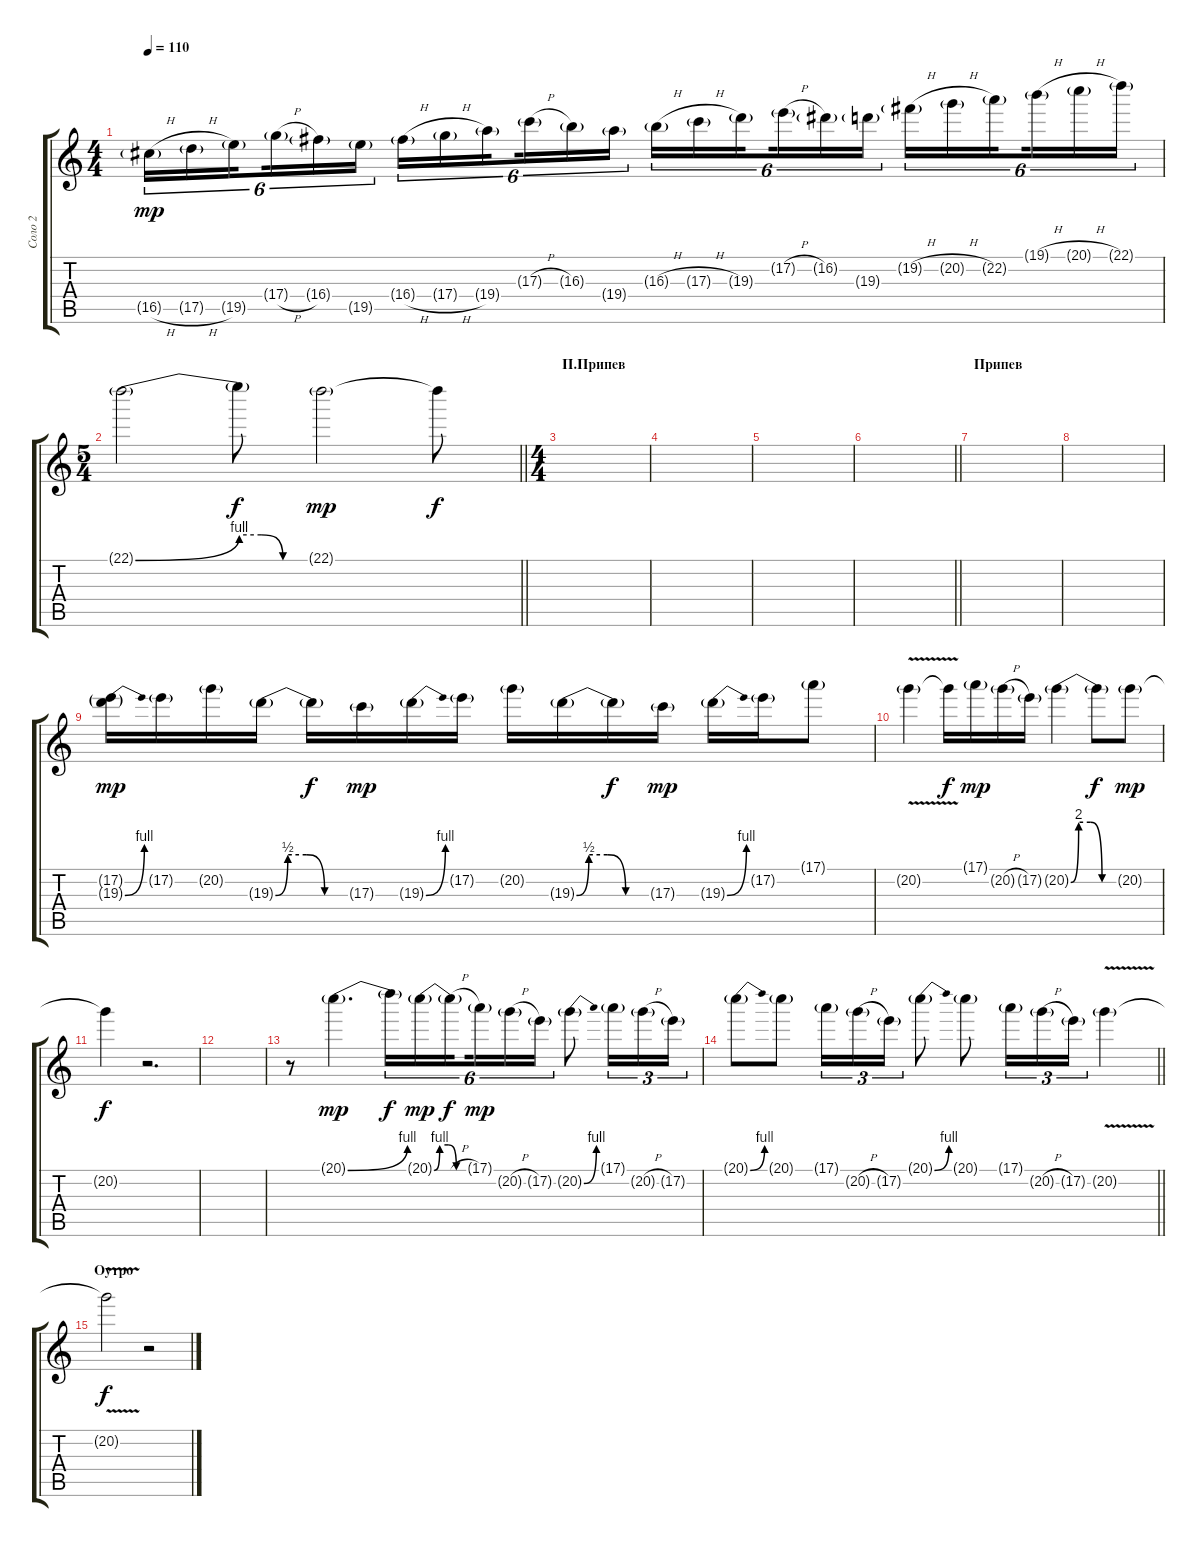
\track ("Соло 2" "Соло 2") {instrument overdrivenguitar}
\staff {score tabs}
\tuning (E4 B3 G3 D3 A2 E2) {hide}
\ts (4 4)
\tempo 110
\clef g2
\ks c
16.5{h g}.16{tu (6 4) dy mp} 17.5{h g}.16{tu (6 4)} 19.5{g}.16{tu (6 4) beam splitsecondary} 17.4{h g}.16{tu (6 4)} 16.4{g}.16{tu (6 4)} 19.5{g}.16{tu (6 4)} 16.4{h g}.16{tu (6 4)} 17.4{h g}.16{tu (6 4)} 19.4{g}.16{tu (6 4) beam splitsecondary} 17.3{h g}.16{tu (6 4)} 16.3{g}.16{tu (6 4)} 19.4{g}.16{tu (6 4)} 16.3{h g}.16{tu (6 4)} 17.3{h g}.16{tu (6 4)} 19.3{g}.16{tu (6 4) beam splitsecondary} 17.2{h g}.16{tu (6 4)} 16.2{g}.16{tu (6 4)} 19.3{g}.16{tu (6 4)} 19.2{h g}.16{tu (6 4)} 20.2{h g}.16{tu (6 4)} 22.2{g}.16{tu (6 4) beam splitsecondary} 19.1{h g}.16{tu (6 4)} 20.1{h g}.16{tu (6 4)} 22.1{g}.16{tu (6 4)} |
\ts (5 4)
\barLineRight lightlight
22.1{be (bend 0 0 60 4) g}.2 22.1{be (custom 0 4 20 4 40 0 60 0) t}.8{dy f} 22.1{g}.2{dy mp} 22.1{t}.8{dy f} |
\ts (4 4)
\section ("" "П.Припев")
|
|
|
\barLineRight lightlight
|
\section ("" "Припев")
|
|
(17.2{g} 19.3{be (bend 0 0 60 4) g}).16{dy mp} 17.2{g}.16 20.2{g}.16 19.3{be (custom 0 0 10 2 25 2 40 0 60 0) g}.16 19.3{t}.16{dy f} 17.3{g}.16{dy mp} 19.3{be (bend 0 0 60 4) g}.16 17.2{g}.16 20.2{g}.16 19.3{be (custom 0 0 10 2 25 2 40 0 60 0) g}.16 19.3{t}.16{dy f} 17.3{g}.16{dy mp} 19.3{be (bend 0 0 60 4) g}.16 17.2{g}.16 17.1{g}.8 |
20.2{v g}.4 20.2{t}.16{dy f} 17.1{g}.16{dy mp} 20.2{h g}.16 17.2{g}.16 20.2{be (custom 0 0 10 8 25 8 40 0 60 0) g}.4 20.2{t}.8{dy f} 20.2{g}.8{dy mp} |
20.2{t}.4{dy f} r.2{d} |
|
r.8 20.1{be (bend 0 0 60 4) g}.4{d dy mp} 20.1{t}.16{tu (6 4) dy f} 20.1{be (custom 0 0 10 4 25 4 40 0 60 0) g}.16{tu (6 4) dy mp} 20.1{h t}.16{tu (6 4) dy f beam splitsecondary} 17.1{g}.16{tu (6 4) dy mp} 20.2{h g}.16{tu (6 4)} 17.2{g}.16{tu (6 4)} 20.2{be (bend 0 0 60 4) g}.8 17.1{g}.16{tu (3 2)} 20.2{h g}.16{tu (3 2)} 17.2{g}.16{tu (3 2)} |
\barLineRight lightlight
20.1{be (bend 0 0 60 4) g}.8 20.1{g}.8 17.1{g}.16{tu (3 2)} 20.2{h g}.16{tu (3 2)} 17.2{g}.16{tu (3 2)} 20.1{be (bend 0 0 60 4) g}.8 20.1{g}.8 17.1{g}.16{tu (3 2)} 20.2{h g}.16{tu (3 2)} 17.2{g}.16{tu (3 2)} 20.2{v g}.4 |
\section ("" "Оутро")
20.2{t}.2{dy f} r.2
